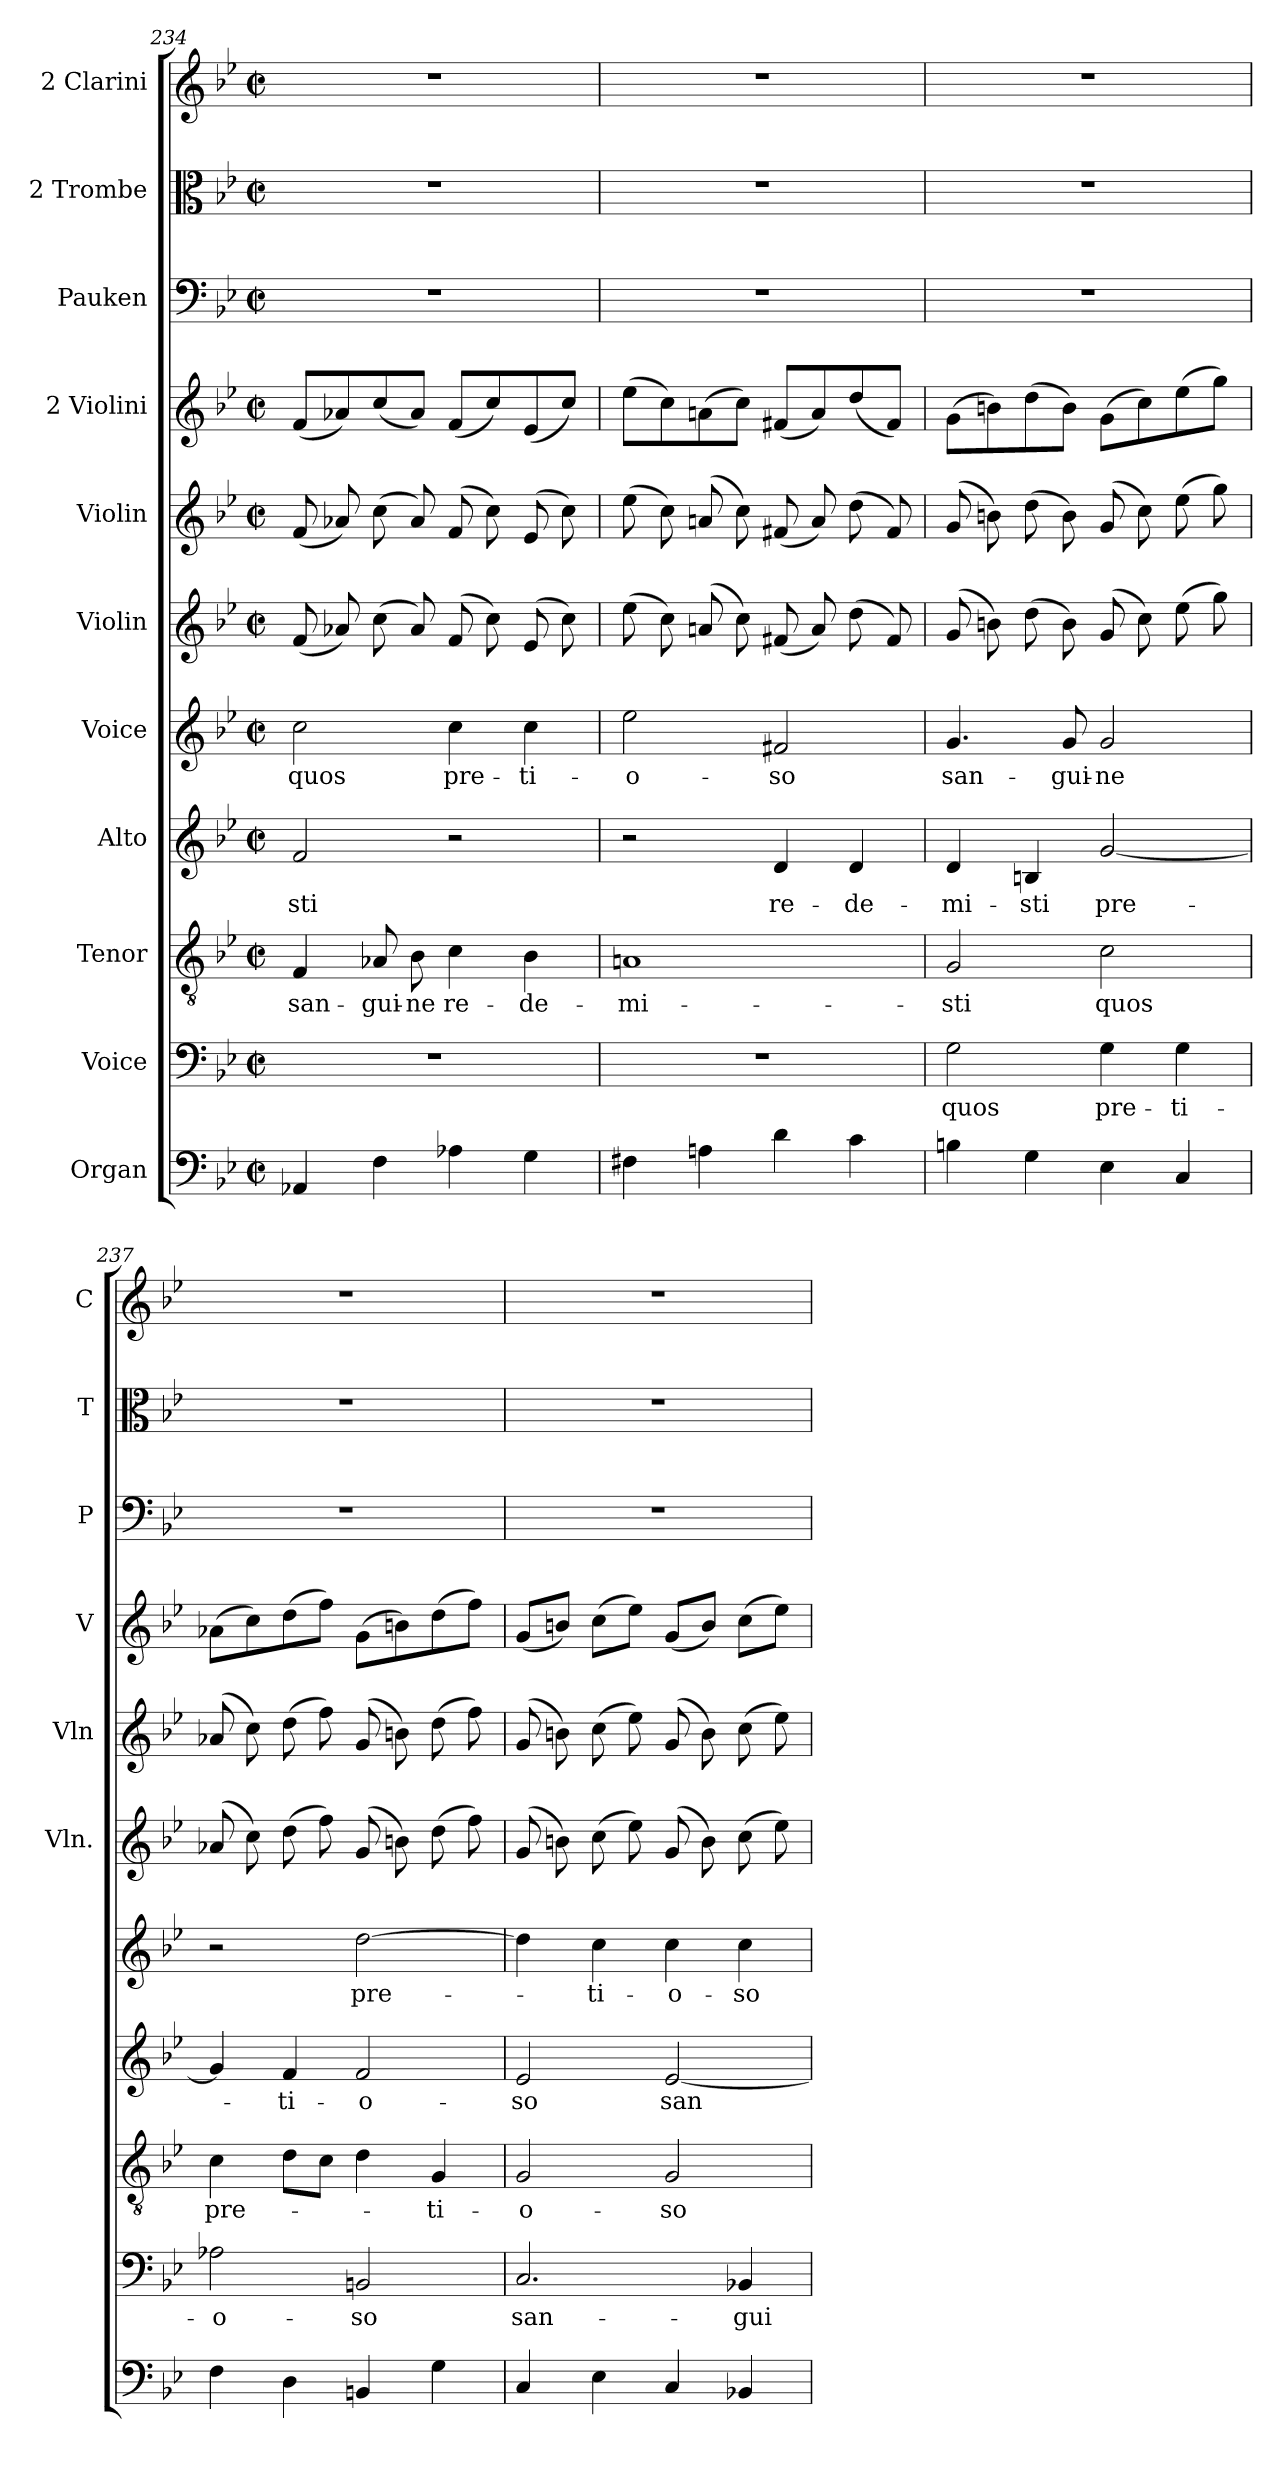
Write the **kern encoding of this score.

**kern	**kern	**text	**kern	**text	**kern	**text	**kern	**text	**kern	**kern	**kern	**kern	**kern	**kern
*part11	*part10	*part10	*part9	*part9	*part8	*part8	*part7	*part7	*part6	*part5	*part4	*part3	*part2	*part1
*staff11	*staff10	*staff10	*staff9	*staff9	*staff8	*staff8	*staff7	*staff7	*staff6	*staff5	*staff4	*staff3	*staff2	*staff1
*I"Organ	*I"Voice	*	*I"Tenor	*	*I"Alto	*	*I"Voice	*	*I"Violin	*I"Violin	*I"2 Violini	*I"Pauken	*I"2 Trombe	*I"2 Clarini
*	*	*	*	*	*	*	*	*	*I'Vln.	*I'Vln	*I'V	*I'P	*I'T	*I'C
*clefF4	*clefF4	*	*clefGv2	*	*clefG2	*	*clefG2	*	*clefG2	*clefG2	*clefG2	*clefF4	*clefC3	*clefG2
*k[b-e-]	*k[b-e-]	*	*k[b-e-]	*	*k[b-e-]	*	*k[b-e-]	*	*k[b-e-]	*k[b-e-]	*k[b-e-]	*k[b-e-]	*k[b-e-]	*k[b-e-]
*M2/2	*M2/2	*	*M2/2	*	*M2/2	*	*M2/2	*	*M2/2	*M2/2	*M2/2	*M2/2	*M2/2	*M2/2
*met(c|)	*met(c|)	*	*met(c|)	*	*met(c|)	*	*met(c|)	*	*met(c|)	*met(c|)	*met(c|)	*met(c|)	*met(c|)	*met(c|)
=234	=234	=234	=234	=234	=234	=234	=234	=234	=234	=234	=234	=234	=234	=234
!	!	!	!	!LO:LY:b	!	!LO:LY:b	!	!LO:LY:b	!	!	!	!	!	!
4AA-X/	1r	.	4F/	san-	2f/	-sti	2cc\	quos	(8f/	(8f/	(8f/L	1r	1r	1r
.	.	.	.	.	.	.	.	.	8a-X/)	8a-X/)	8a-X/)	.	.	.
!	!	!	!	!LO:LY:b	!	!	!	!	!	!	!	!	!	!
4F\	.	.	8A-X/	-gui-	.	.	.	.	(8cc\	(8cc\	(8cc/	.	.	.
!	!	!	!	!LO:LY:b	!	!	!	!	!	!	!	!	!	!
.	.	.	8B-\	-ne	.	.	.	.	8a-/)	8a-/)	8a-/J)	.	.	.
!	!	!	!	!LO:LY:b	!	!	!	!LO:LY:b	!	!	!	!	!	!
4A-X\	.	.	4c\	re-	2r	.	4cc\	pre-	(8f/	(8f/	(8f/L	.	.	.
.	.	.	.	.	.	.	.	.	8cc\)	8cc\)	8cc/)	.	.	.
!	!	!	!	!LO:LY:b	!	!	!	!LO:LY:b	!	!	!	!	!	!
4G\	.	.	4B-\	-de-	.	.	4cc\	-ti-	(8e-/	(8e-/	(8e-/	.	.	.
.	.	.	.	.	.	.	.	.	8cc\)	8cc\)	8cc/J)	.	.	.
=235	=235	=235	=235	=235	=235	=235	=235	=235	=235	=235	=235	=235	=235	=235
!	!	!	!	!LO:LY:b	!	!	!	!LO:LY:b	!	!	!	!	!	!
4F#X\	1r	.	1An	-mi-	2r	.	2ee-\	-o-	(8ee-\	(8ee-\	(8ee-\L	1r	1r	1r
.	.	.	.	.	.	.	.	.	8cc\)	8cc\)	8cc\)	.	.	.
4An\	.	.	.	.	.	.	.	.	(8an/	(8an/	(8an\	.	.	.
.	.	.	.	.	.	.	.	.	8cc\)	8cc\)	8cc\J)	.	.	.
!	!	!	!	!	!	!LO:LY:b	!	!LO:LY:b	!	!	!	!	!	!
4d\	.	.	.	.	4d/	re-	2f#X/	-so	(8f#X/	(8f#X/	(8f#X/L	.	.	.
.	.	.	.	.	.	.	.	.	8a/)	8a/)	8a/)	.	.	.
!	!	!	!	!	!	!LO:LY:b	!	!	!	!	!	!	!	!
4c\	.	.	.	.	4d/	-de-	.	.	(8dd\	(8dd\	(8dd/	.	.	.
.	.	.	.	.	.	.	.	.	8f#/)	8f#/)	8f#/J)	.	.	.
=236	=236	=236	=236	=236	=236	=236	=236	=236	=236	=236	=236	=236	=236	=236
!	!	!LO:LY:b	!	!LO:LY:b	!	!LO:LY:b	!	!LO:LY:b	!	!	!	!	!	!
4Bn\	2G\	quos	2G/	-sti	4d/	-mi-	4.g/	san-	(8g/	(8g/	(8g\L	1r	1r	1r
.	.	.	.	.	.	.	.	.	8bn\)	8bn\)	8bn\)	.	.	.
!	!	!	!	!	!	!LO:LY:b	!	!	!	!	!	!	!	!
4G\	.	.	.	.	4Bn/	-sti	.	.	(8dd\	(8dd\	(8dd\	.	.	.
!	!	!	!	!	!	!	!	!LO:LY:b	!	!	!	!	!	!
.	.	.	.	.	.	.	8g/	-gui-	8b\)	8b\)	8b\J)	.	.	.
!	!	!LO:LY:b	!	!LO:LY:b	!	!LO:LY:b	!	!LO:LY:b	!	!	!	!	!	!
4E-\	4G\	pre-	2c\	quos	[2g/	pre-	2g/	-ne	(8g/	(8g/	(8g\L	.	.	.
.	.	.	.	.	.	.	.	.	8cc\)	8cc\)	8cc\)	.	.	.
!	!	!LO:LY:b	!	!	!	!	!	!	!	!	!	!	!	!
4C/	4G\	-ti-	.	.	.	.	.	.	(8ee-\	(8ee-\	(8ee-\	.	.	.
.	.	.	.	.	.	.	.	.	8gg\)	8gg\)	8gg\J)	.	.	.
=237	=237	=237	=237	=237	=237	=237	=237	=237	=237	=237	=237	=237	=237	=237
!	!	!LO:LY:b	!	!LO:LY:b	!	!	!	!	!	!	!	!	!	!
4F\	2A-X\	-o-	4c\	pre-	4g/]	.	2r	.	(8a-X/	(8a-X/	(8a-X\L	1r	1r	1r
.	.	.	.	.	.	.	.	.	8cc\)	8cc\)	8cc\)	.	.	.
!	!	!	!	!	!	!LO:LY:b	!	!	!	!	!	!	!	!
4D\	.	.	8d\L	.	4f/	-ti-	.	.	(8dd\	(8dd\	(8dd\	.	.	.
.	.	.	8c\J	.	.	.	.	.	8ff\)	8ff\)	8ff\J)	.	.	.
!	!	!LO:LY:b	!	!	!	!LO:LY:b	!	!LO:LY:b	!	!	!	!	!	!
4BBn/	2BBn/	-so	4d\	.	2f/	-o-	[2dd\	pre-	(8g/	(8g/	(8g\L	.	.	.
.	.	.	.	.	.	.	.	.	8bn\)	8bn\)	8bn\)	.	.	.
!	!	!	!	!LO:LY:b	!	!	!	!	!	!	!	!	!	!
4G\	.	.	4G/	-ti-	.	.	.	.	(8dd\	(8dd\	(8dd\	.	.	.
.	.	.	.	.	.	.	.	.	8ff\)	8ff\)	8ff\J)	.	.	.
!!LO:PB:g=z
=238	=238	=238	=238	=238	=238	=238	=238	=238	=238	=238	=238	=238	=238	=238
!	!	!LO:LY:b	!	!LO:LY:b	!	!LO:LY:b	!	!	!	!	!	!	!	!
4C/	2.C/	san-	2G/	-o-	2e-/	-so	4dd\]	.	(8g/	(8g/	(8g/L	1r	1r	1r
.	.	.	.	.	.	.	.	.	8bn\)	8bn\)	8bn/J)	.	.	.
!	!	!	!	!	!	!	!	!LO:LY:b	!	!	!	!	!	!
4E-\	.	.	.	.	.	.	4cc\	-ti-	(8cc\	(8cc\	(8cc\L	.	.	.
.	.	.	.	.	.	.	.	.	8ee-\)	8ee-\)	8ee-\J)	.	.	.
!	!	!	!	!LO:LY:b	!	!LO:LY:b	!	!LO:LY:b	!	!	!	!	!	!
4C/	.	.	2G/	-so	[2e-/	san-	4cc\	-o-	(8g/	(8g/	(8g/L	.	.	.
.	.	.	.	.	.	.	.	.	8b\)	8b\)	8b/J)	.	.	.
!	!	!LO:LY:b	!	!	!	!	!	!LO:LY:b	!	!	!	!	!	!
4BB-X/	4BB-X/	-gui-	.	.	.	.	4cc\	-so	(8cc\	(8cc\	(8cc\L	.	.	.
.	.	.	.	.	.	.	.	.	8ee-\)	8ee-\)	8ee-\J)	.	.	.
=	=	=	=	=	=	=	=	=	=	=	=	=	=	=
*-	*-	*-	*-	*-	*-	*-	*-	*-	*-	*-	*-	*-	*-	*-
